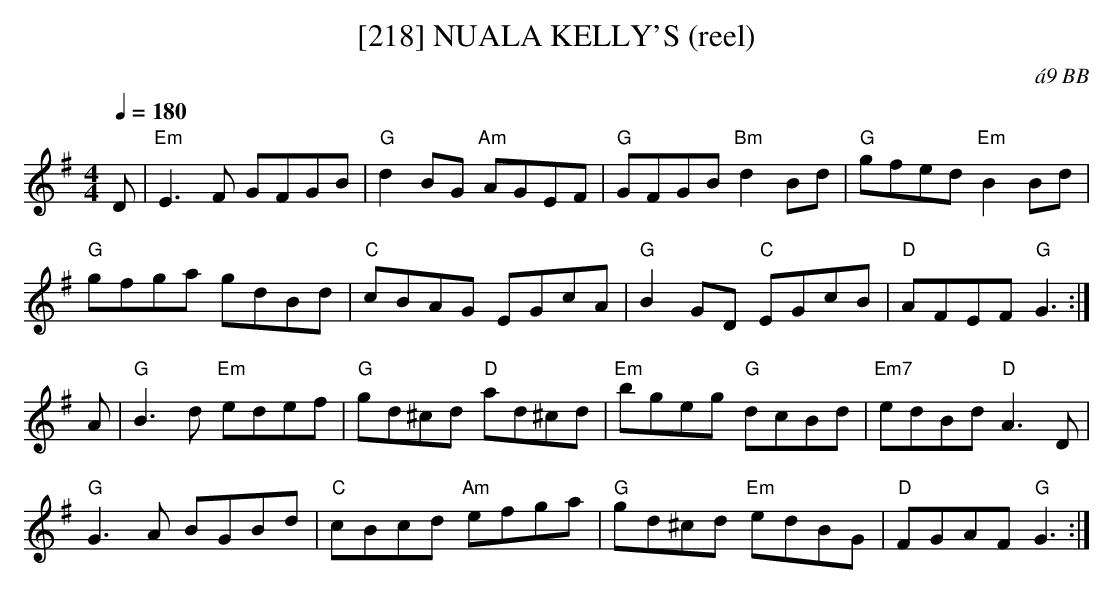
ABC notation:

X:1
T:[218] NUALA KELLY'S (reel)
C:\'a9 BB
Q:1/4=180
M:4/4
L:1/8
K:G
D|"Em"E3 F GFGB|"G"d2 BG "Am"AGEF|"G"GFGB "Bm"d2 Bd|"G"gfed "Em"B2 Bd|
"G"gfga gdBd|"C"cBAG EGcA|"G"B2 GD "C"EGcB|"D"AFEF "G"G3 :|
A|"G"B3 d "Em"edef|"G"gd^cd "D"ad^cd|"Em"bgeg "G"dcBd|"Em7"edBd "D"A3 D|
"G"G3 A BGBd|"C"cBcd "Am"efga|"G"gd^cd "Em"edBG|"D"FGAF "G"G3 :|
